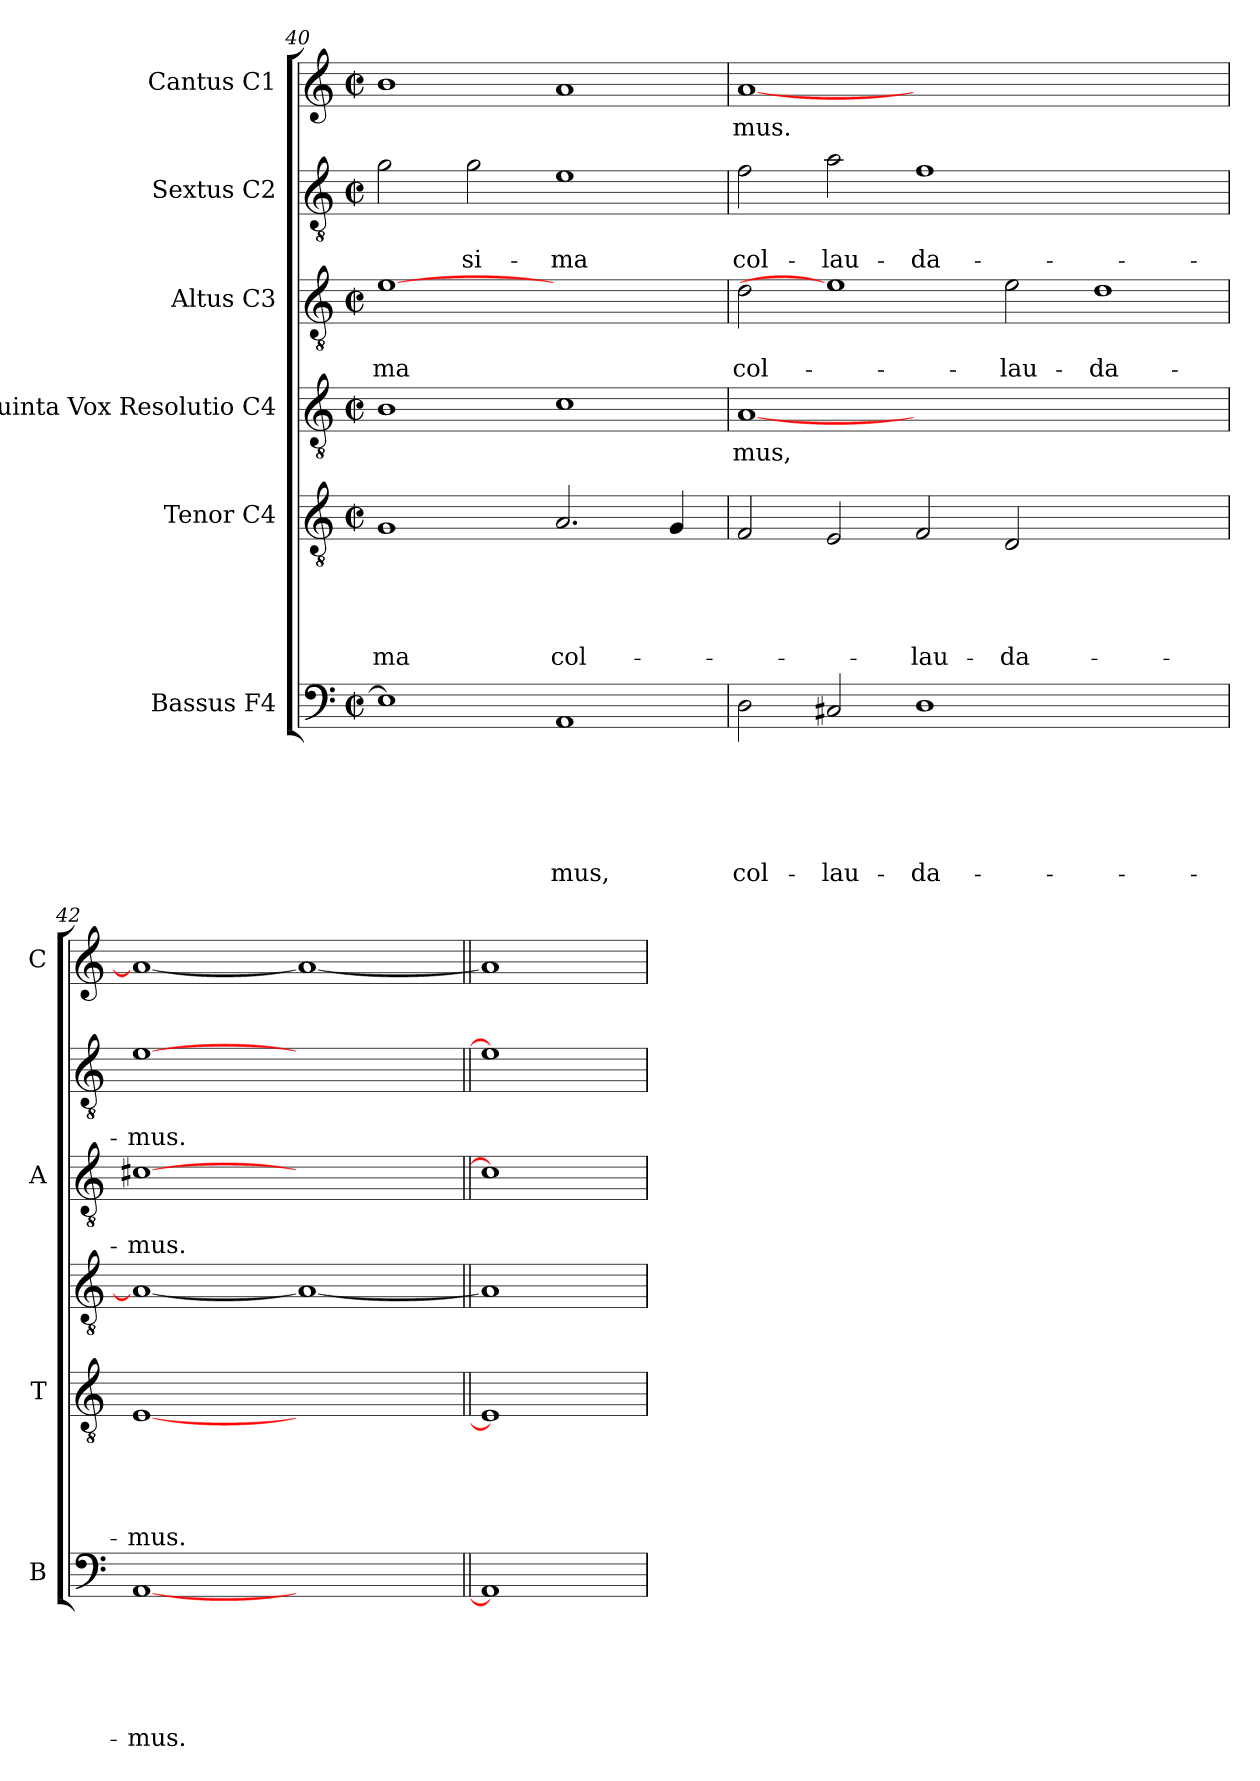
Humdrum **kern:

**kern	**text	**text	**text	**text	**text	**text	**kern	**text	**text	**text	**text	**text	**kern	**text	**kern	**text	**text	**kern	**text	**text	**kern	**text
*part6	*part6	*part6	*part6	*part6	*part6	*part6	*part5	*part5	*part5	*part5	*part5	*part5	*part4	*part4	*part3	*part3	*part3	*part2	*part2	*part2	*part1	*part1
*staff6	*staff6	*staff6	*staff6	*staff6	*staff6	*staff6	*staff5	*staff5	*staff5	*staff5	*staff5	*staff5	*staff4	*staff4	*staff3	*staff3	*staff3	*staff2	*staff2	*staff2	*staff1	*staff1
*I"Bassus F4	*	*	*	*	*	*	*I"Tenor C4	*	*	*	*	*	*I"Quinta Vox Resolutio C4	*	*I"Altus C3	*	*	*I"Sextus C2	*	*	*I"Cantus C1	*
*I'B	*	*	*	*	*	*	*I'T	*	*	*	*	*	*	*	*I'A	*	*	*	*	*	*I'C	*
*clefF4	*	*	*	*	*	*	*clefGv2	*	*	*	*	*	*clefGv2	*	*clefGv2	*	*	*clefGv2	*	*	*clefG2	*
*k[]	*	*	*	*	*	*	*k[]	*	*	*	*	*	*k[]	*	*k[]	*	*	*k[]	*	*	*k[]	*
*C:	*	*	*	*	*	*	*C:	*	*	*	*	*	*C:	*	*C:	*	*	*C:	*	*	*C:	*
*M2/2	*	*	*	*	*	*	*M2/2	*	*	*	*	*	*M2/2	*	*M2/2	*	*	*M2/2	*	*	*M2/2	*
*met(c|)	*	*	*	*	*	*	*met(c|)	*	*	*	*	*	*met(c|)	*	*met(c|)	*	*	*met(c|)	*	*	*met(c|)	*
=40	=40	=40	=40	=40	=40	=40	=40	=40	=40	=40	=40	=40	=40	=40	=40	=40	=40	=40	=40	=40	=40	=40
!	!	!	!	!	!	!	!	!	!	!	!	!LO:LY:b	!	!	!	!	!LO:LY:b	!	!	!	!	!
1E]	.	.	.	.	.	.	1G	.	.	.	.	-ma	1B	.	[1e	.	-ma	2g\	.	.	1b	.
!	!	!	!	!	!	!	!	!	!	!	!	!	!	!	!	!	!	!	!	!LO:LY:b	!	!
.	.	.	.	.	.	.	.	.	.	.	.	.	.	.	.	.	.	2g\	.	-si-	.	.
!	!	!	!	!	!	!LO:LY:b	!	!	!	!	!	!LO:LY:b	!	!	!	!	!	!	!	!LO:LY:b	!	!
1AA	.	.	.	.	.	-mus,	2.A/	.	.	.	.	col-	1c	.	1ryy	.	.	1e	.	-ma	1a	.
.	.	.	.	.	.	.	4G/	.	.	.	.	.	.	.	.	.	.	.	.	.	.	.
=41	=41	=41	=41	=41	=41	=41	=41	=41	=41	=41	=41	=41	=41	=41	=41	=41	=41	=41	=41	=41	=41	=41
!	!	!	!	!	!	!LO:LY:b	!	!	!	!	!	!	!	!LO:LY:b	!	!	!LO:LY:b	!	!	!LO:LY:b	!	!LO:LY:b
2D\	.	.	.	.	.	col-	2F/	.	.	.	.	.	[1A	-mus,	2d\	.	col-	2f\	.	col-	[1a	-mus.
!	!	!	!	!	!	!LO:LY:b	!	!	!	!	!	!	!	!	!	!	!	!	!	!LO:LY:b	!	!
2C#X/	.	.	.	.	.	-lau-	2E/	.	.	.	.	.	.	.	1e]	.	.	2a\	.	-lau-	.	.
!	!	!	!	!	!	!LO:LY:b	!	!	!	!	!	!LO:LY:b	!	!	!	!	!	!	!	!LO:LY:b	!	!
1D	.	.	.	.	.	-da-	2F/	.	.	.	.	-lau-	0ryy	.	.	.	.	1f	.	-da-	0ryy	.
!	!	!	!	!	!	!	!	!	!	!	!	!LO:LY:b	!	!	!	!	!LO:LY:b	!	!	!	!	!
.	.	.	.	.	.	.	2D/	.	.	.	.	-da-	.	.	2e\	.	-lau-	.	.	.	.	.
!	!	!	!	!	!	!	!	!	!	!	!	!	!	!	!	!	!LO:LY:b	!	!	!	!	!
1ryy	.	.	.	.	.	.	1ryy	.	.	.	.	.	.	.	1d	.	-da-	1ryy	.	.	.	.
=42	=42	=42	=42	=42	=42	=42	=42	=42	=42	=42	=42	=42	=42	=42	=42	=42	=42	=42	=42	=42	=42	=42
!	!	!	!	!	!	!LO:LY:b	!	!	!	!	!	!LO:LY:b	!	!	!	!	!LO:LY:b	!	!	!LO:LY:b	!	!
[1AA	.	.	.	.	.	-mus.	[1E	.	.	.	.	-mus.	1A_	.	[1c#X	.	-mus.	[1e	.	-mus.	1a_	.
1ryy	.	.	.	.	.	.	1ryy	.	.	.	.	.	1A_	.	1ryy	.	.	1ryy	.	.	1a_	.
=43||	=43||	=43||	=43||	=43||	=43||	=43||	=43||	=43||	=43||	=43||	=43||	=43||	=43||	=43||	=43||	=43||	=43||	=43||	=43||	=43||	=43||	=43||
1AA]	.	.	.	.	.	.	1E]	.	.	.	.	.	1A]	.	1c#]	.	.	1e]	.	.	1a]	.
=	=	=	=	=	=	=	=	=	=	=	=	=	=	=	=	=	=	=	=	=	=	=
*-	*-	*-	*-	*-	*-	*-	*-	*-	*-	*-	*-	*-	*-	*-	*-	*-	*-	*-	*-	*-	*-	*-
